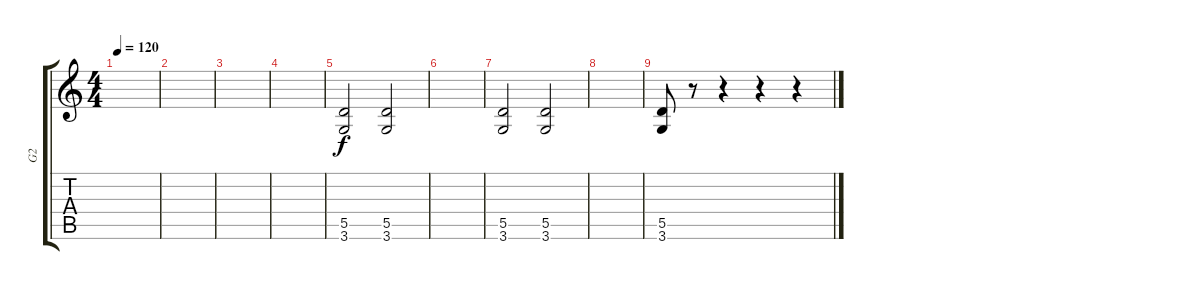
\track ("G2" "G2") {instrument distortionguitar}
\staff {score tabs}
\tuning (E4 B3 G3 D3 A2 E2) {hide}
\ts (4 4)
\tempo 120
\clef g2
\ks c
|
|
|
|
(5.5 3.6).2 (5.5 3.6).2 |
|
(5.5 3.6).2 (5.5 3.6).2 |
|
(5.5 3.6).8 r.8 r.4 r.4 r.4
